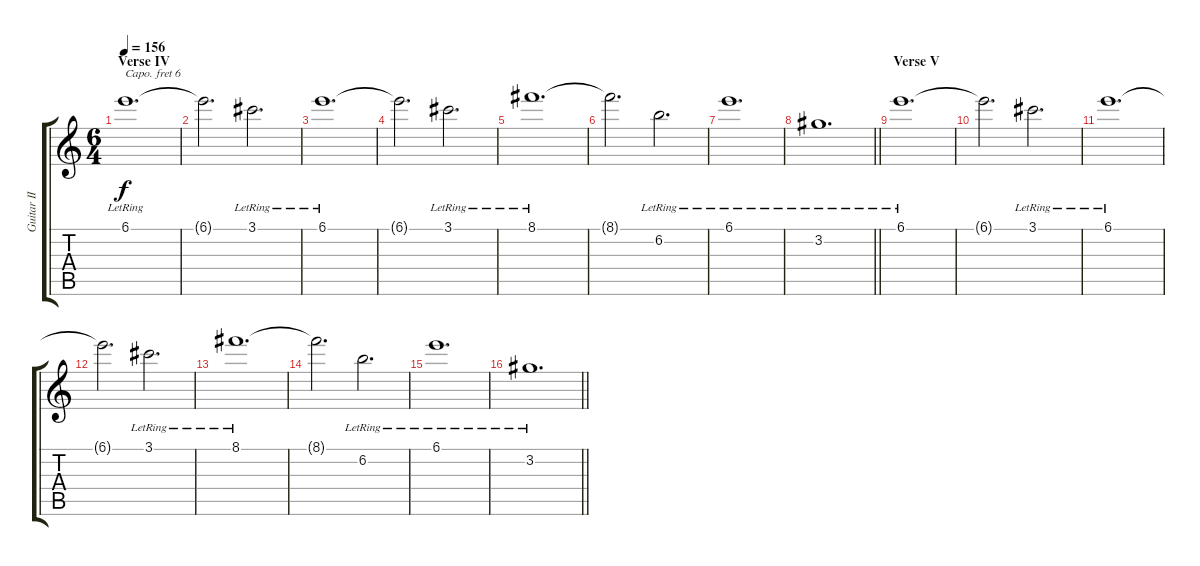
\track ("Guitar II" "Guitar II") {instrument acousticguitarsteel}
\staff {score tabs}
\capo 6
\tuning (E4 B3 G3 D3 A2 E2) {hide}
\ts (6 4)
\section ("" "Verse IV")
\tempo 156
\clef g2
\ks c
6.1{lr}.1{d dy f} |
6.1{t}.2{d} 3.1{lr}.2{d} |
6.1{lr}.1{d} |
6.1{t}.2{d} 3.1{lr}.2{d} |
8.1{lr}.1{d} |
8.1{t}.2{d} 6.2{lr}.2{d} |
6.1{lr}.1{d} |
\barLineRight lightlight
3.2{lr}.1{d} |
\section ("" "Verse V")
6.1{lr}.1{d} |
6.1{t}.2{d} 3.1{lr}.2{d} |
6.1{lr}.1{d} |
6.1{t}.2{d} 3.1{lr}.2{d} |
8.1{lr}.1{d} |
8.1{t}.2{d} 6.2{lr}.2{d} |
6.1{lr}.1{d} |
\barLineRight lightlight
3.2{lr}.1{d}
